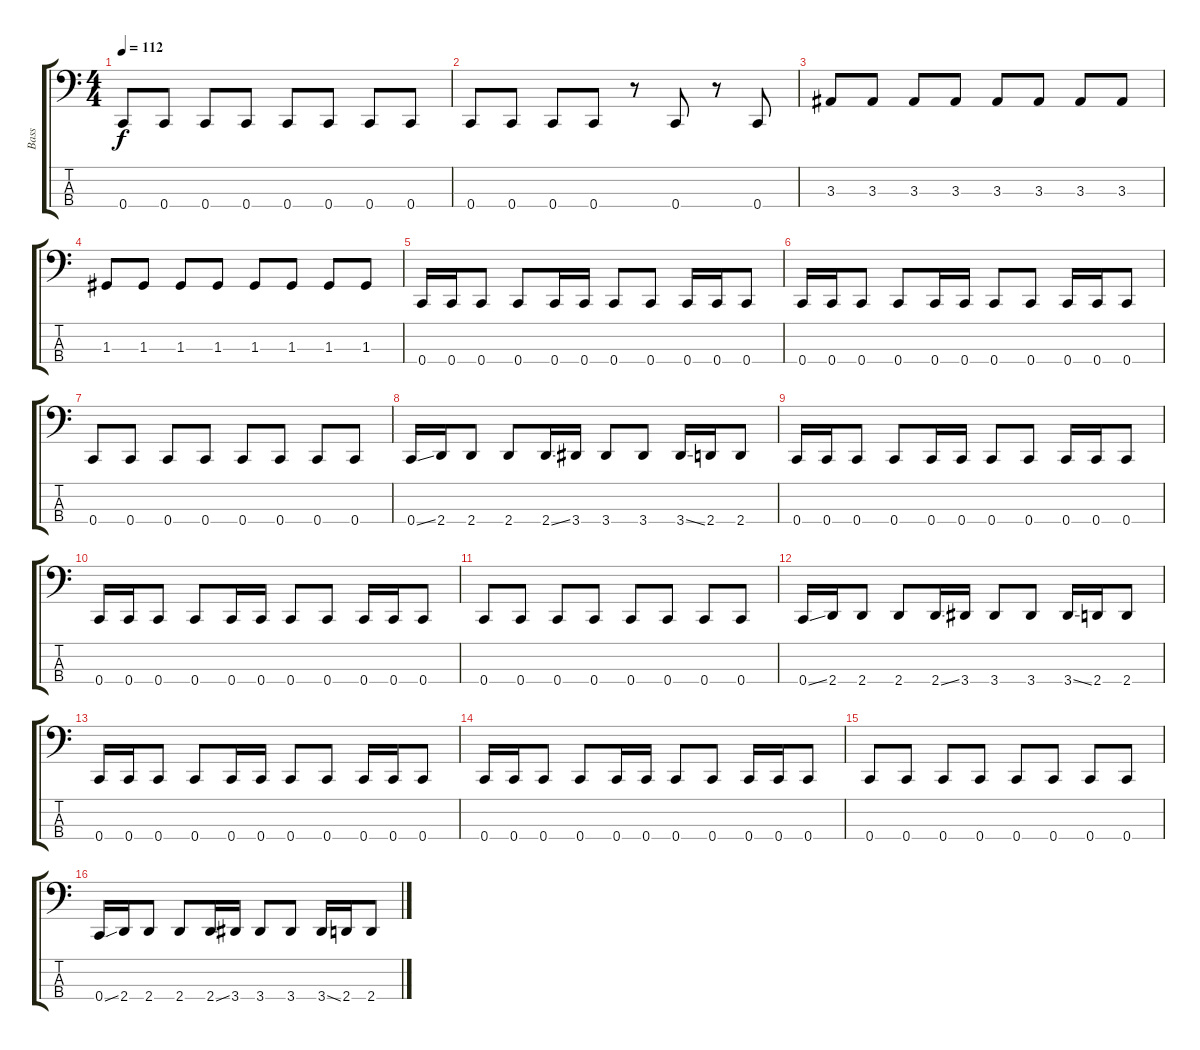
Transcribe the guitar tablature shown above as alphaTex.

\track ("Bass" "Bass") {instrument electricbassfinger}
\staff {score tabs}
\tuning (F2 C2 G1 C1) {hide}
\ts (4 4)
\tempo 112
\clef f4
\ks c
0.4.8{dy f} 0.4.8 0.4.8 0.4.8 0.4.8 0.4.8 0.4.8 0.4.8 |
0.4.8 0.4.8 0.4.8 0.4.8 r.8 0.4.8 r.8 0.4.8 |
3.3.8 3.3.8 3.3.8 3.3.8 3.3.8 3.3.8 3.3.8 3.3.8 |
1.3.8 1.3.8 1.3.8 1.3.8 1.3.8 1.3.8 1.3.8 1.3.8 |
0.4.16 0.4.16 0.4.8 0.4.8 0.4.16 0.4.16 0.4.8 0.4.8 0.4.16 0.4.16 0.4.8 |
0.4.16 0.4.16 0.4.8 0.4.8 0.4.16 0.4.16 0.4.8 0.4.8 0.4.16 0.4.16 0.4.8 |
0.4.8 0.4.8 0.4.8 0.4.8 0.4.8 0.4.8 0.4.8 0.4.8 |
0.4{ss}.16 2.4.16 2.4.8 2.4.8 2.4{ss}.16 3.4.16 3.4.8 3.4.8 3.4{ss}.16 2.4.16 2.4.8 |
0.4.16 0.4.16 0.4.8 0.4.8 0.4.16 0.4.16 0.4.8 0.4.8 0.4.16 0.4.16 0.4.8 |
0.4.16 0.4.16 0.4.8 0.4.8 0.4.16 0.4.16 0.4.8 0.4.8 0.4.16 0.4.16 0.4.8 |
0.4.8 0.4.8 0.4.8 0.4.8 0.4.8 0.4.8 0.4.8 0.4.8 |
0.4{ss}.16 2.4.16 2.4.8 2.4.8 2.4{ss}.16 3.4.16 3.4.8 3.4.8 3.4{ss}.16 2.4.16 2.4.8 |
0.4.16 0.4.16 0.4.8 0.4.8 0.4.16 0.4.16 0.4.8 0.4.8 0.4.16 0.4.16 0.4.8 |
0.4.16 0.4.16 0.4.8 0.4.8 0.4.16 0.4.16 0.4.8 0.4.8 0.4.16 0.4.16 0.4.8 |
0.4.8 0.4.8 0.4.8 0.4.8 0.4.8 0.4.8 0.4.8 0.4.8 |
0.4{ss}.16 2.4.16 2.4.8 2.4.8 2.4{ss}.16 3.4.16 3.4.8 3.4.8 3.4{ss}.16 2.4.16 2.4.8
